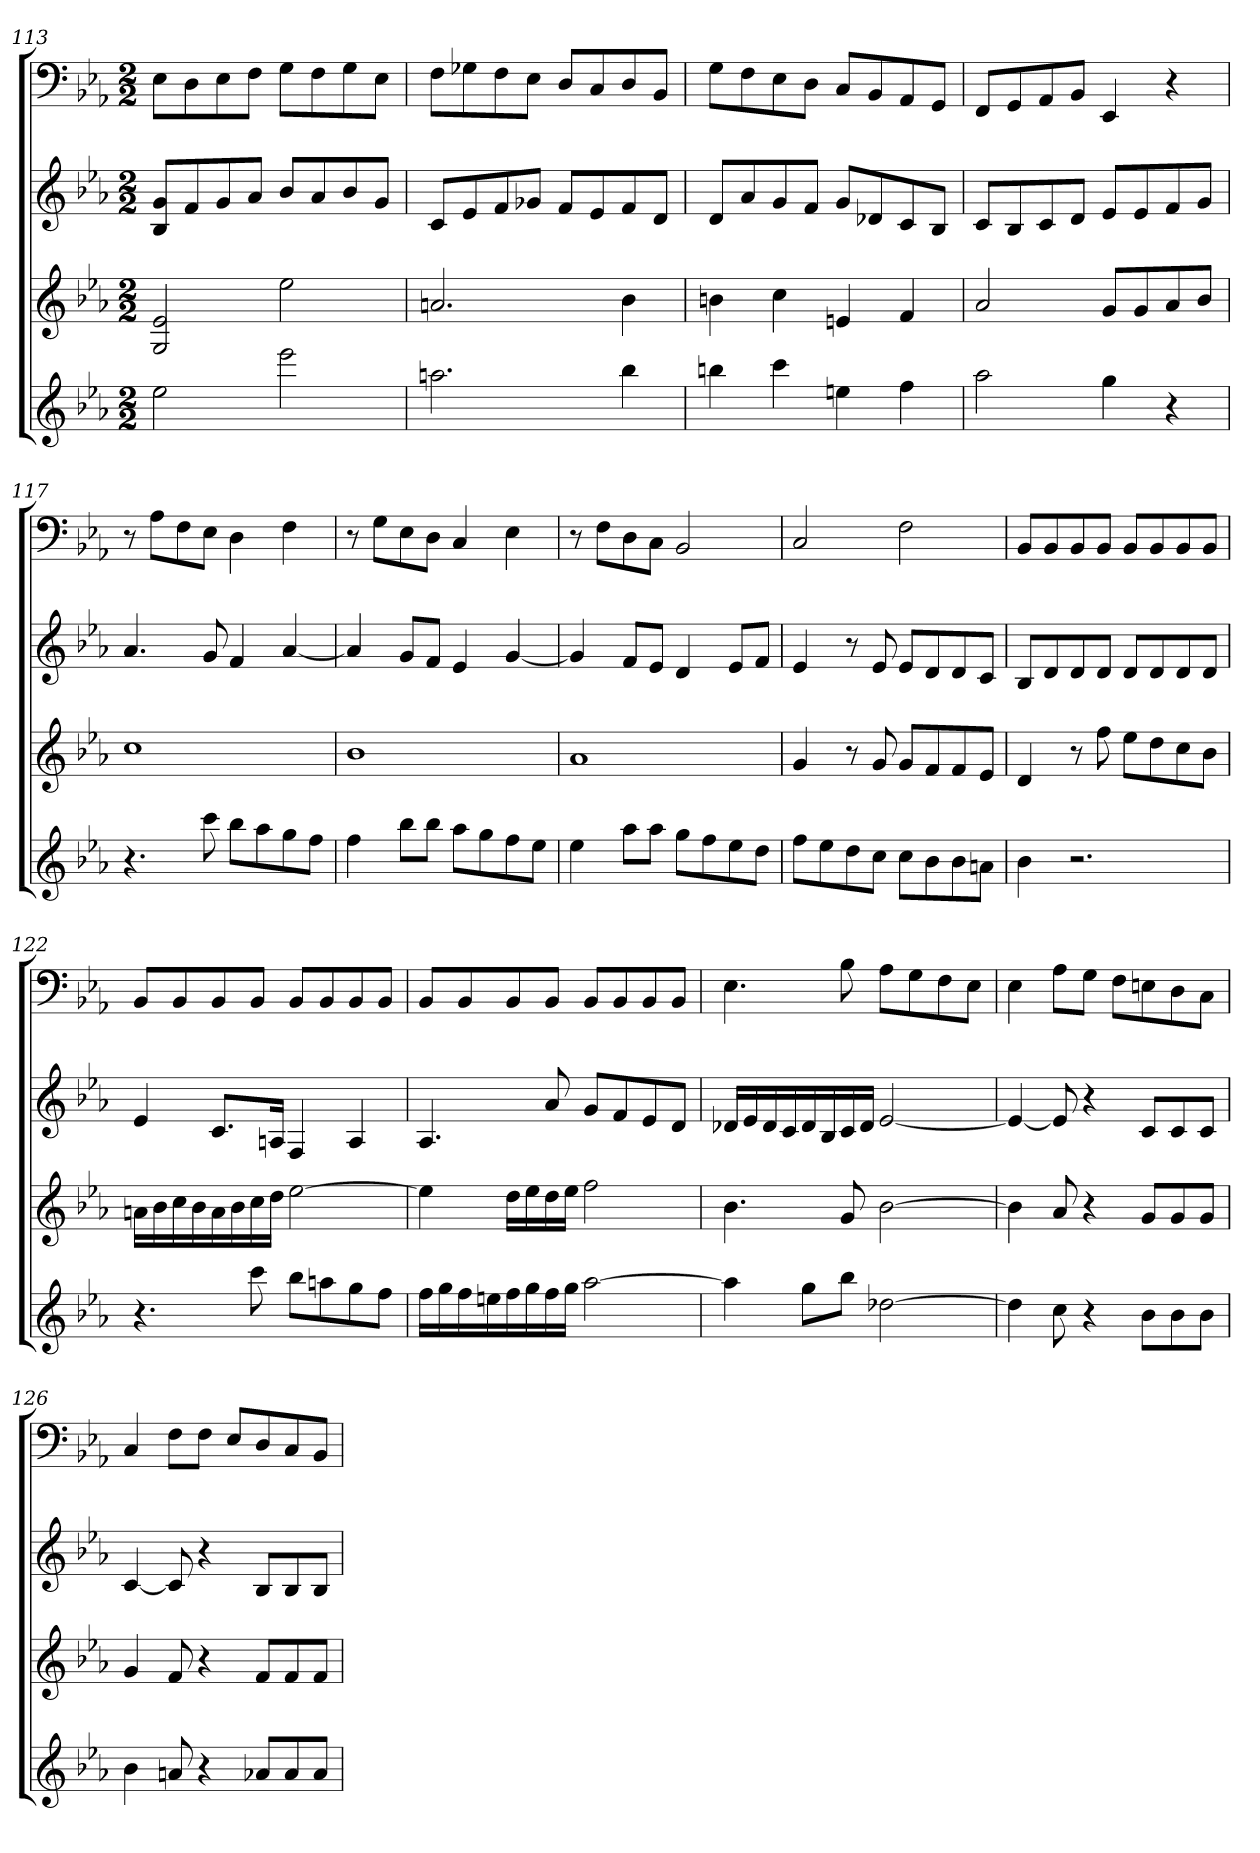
**kern	**kern	**kern	**kern
*part4	*part3	*part2	*part1
*staff4	*staff3	*staff2	*staff1
*k[b-e-a-]	*k[b-e-a-]	*k[b-e-a-]	*k[b-e-a-]
*E-:	*E-:	*E-:	*E-:
*M2/2	*M2/2	*M2/2	*M2/2
=113	=113	=113	=113
2ee-	2G 2e-	8B- 8gL	8E-L
.	.	8f	8D
.	.	8g	8E-
.	.	8a-J	8FJ
2eee-	2ee-	8b-L	8GL
.	.	8a-	8F
.	.	8b-	8G
.	.	8gJ	8E-J
=114	=114	=114	=114
2.aan	2.an	8cL	8FL
.	.	8e-	8G-X
.	.	8f	8F
.	.	8g-XJ	8E-J
.	.	8fL	8DL
.	.	8e-	8C
4bb-	4b-	8f	8D
.	.	8dJ	8BB-J
=115	=115	=115	=115
4bbn	4bn	8dL	8GL
.	.	8a-	8F
4ccc	4cc	8g	8E-
.	.	8fJ	8DJ
4een	4en	8gL	8CL
.	.	8d-X	8BB-
4ff	4f	8c	8AA-
.	.	8B-J	8GGJ
=116	=116	=116	=116
2aa-	2a-	8cL	8FFL
.	.	8B-	8GG
.	.	8c	8AA-
.	.	8dJ	8BB-J
4gg	8gL	8e-L	4EE-
.	8g	8e-	.
4r	8a-	8f	4r
.	8b-J	8gJ	.
=117	=117	=117	=117
4.r	1cc	4.a-	8r
.	.	.	8A-L
.	.	.	8F
8ccc	.	8g	8E-J
8bb-L	.	4f	4D
8aa-	.	.	.
8gg	.	[4a-	4F
8ffJ	.	.	.
=118	=118	=118	=118
4ff	1b-	4a-]	8r
.	.	.	8GL
8bb-L	.	8gL	8E-
8bb-J	.	8fJ	8DJ
8aa-L	.	4e-	4C
8gg	.	.	.
8ff	.	[4g	4E-
8ee-J	.	.	.
=119	=119	=119	=119
4ee-	1a-	4g]	8r
.	.	.	8FL
8aa-L	.	8fL	8D
8aa-J	.	8e-J	8CJ
8ggL	.	4d	2BB-
8ff	.	.	.
8ee-	.	8e-L	.
8ddJ	.	8fJ	.
=120	=120	=120	=120
8ffL	4g	4e-	2C
8ee-	.	.	.
8dd	8r	8r	.
8ccJ	8g	8e-	.
8ccL	8gL	8e-L	2F
8b-	8f	8d	.
8b-	8f	8d	.
8anJ	8e-J	8cJ	.
=121	=121	=121	=121
4b-	4d	8B-L	8BB-L
.	.	8d	8BB-
2.r	8r	8d	8BB-
.	8ff	8dJ	8BB-J
.	8ee-L	8dL	8BB-L
.	8dd	8d	8BB-
.	8cc	8d	8BB-
.	8b-J	8dJ	8BB-J
=122	=122	=122	=122
4.r	16anLL	4e-	8BB-L
.	16b-	.	.
.	16cc	.	8BB-
.	16b-	.	.
.	16a	8.cL	8BB-
.	16b-	.	.
8ccc	16cc	.	8BB-J
.	16ddJJ	16AnJk	.
8bb-L	[2ee-	4F	8BB-L
8aan	.	.	8BB-
8gg	.	4A	8BB-
8ffJ	.	.	8BB-J
=123	=123	=123	=123
16ffLL	4ee-]	4.A-	8BB-L
16gg	.	.	.
16ff	.	.	8BB-
16een	.	.	.
16ff	16ddLL	.	8BB-
16gg	16ee-	.	.
16ff	16dd	8a-	8BB-J
16ggJJ	16ee-JJ	.	.
[2aa-	2ff	8gL	8BB-L
.	.	8f	8BB-
.	.	8e-	8BB-
.	.	8dJ	8BB-J
=124	=124	=124	=124
4aa-]	4.b-	16d-XLL	4.E-
.	.	16e-	.
.	.	16d-	.
.	.	16c	.
8ggL	.	16d-	.
.	.	16B-	.
8bb-J	8g	16c	8B-
.	.	16d-JJ	.
[2dd-X	[2b-	[2e-	8A-L
.	.	.	8G
.	.	.	8F
.	.	.	8E-J
=125	=125	=125	=125
4dd-]	4b-]	4e-_	4E-
8cc	8a-	8e-]	8A-L
4r	4r	4r	8GJ
.	.	.	8FL
8b-L	8gL	8cL	8En
8b-	8g	8c	8D
8b-J	8gJ	8cJ	8CJ
=126	=126	=126	=126
4b-	4g	[4c	4C
8an	8f	8c]	8FL
4r	4r	4r	8FJ
.	.	.	8E-L
8a-XL	8fL	8B-L	8D
8a-	8f	8B-	8C
8a-J	8fJ	8B-J	8BB-J
=	=	=	=
*-	*-	*-	*-
